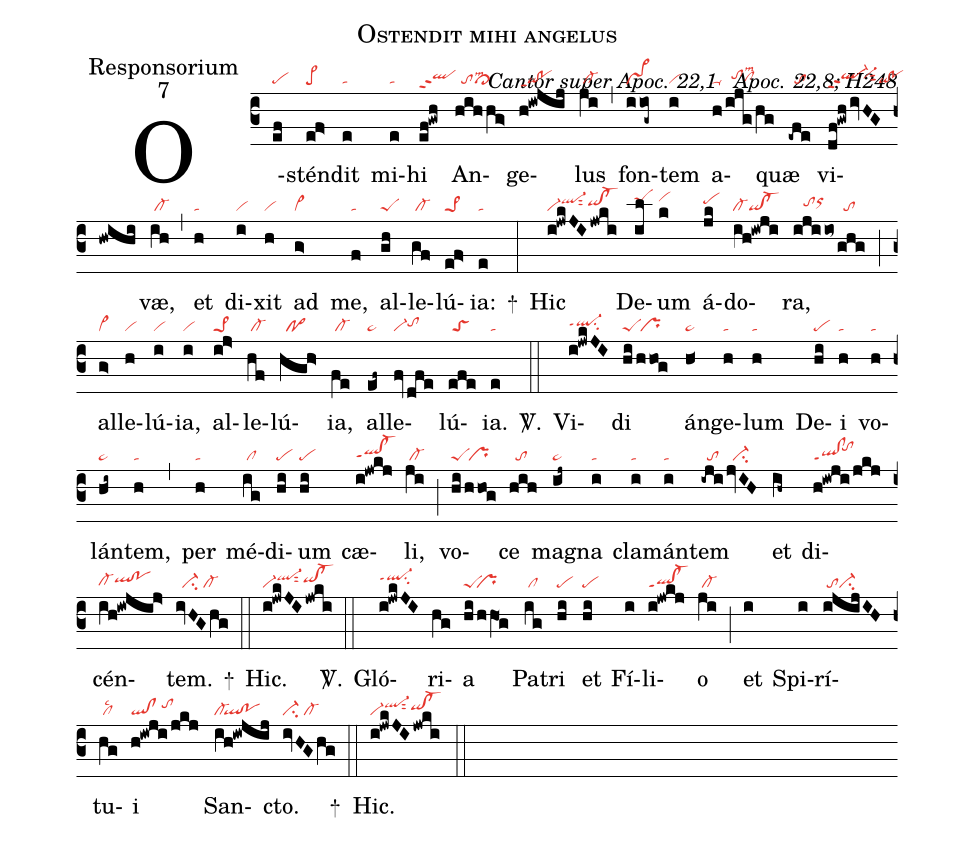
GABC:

name:Ostendit mihi angelus;
office-part:Responsorium;
mode:7;
commentary:ꝶ Cantor super Apoc. 22,1 ꝟ Apoc. 22,8; H248;
nabc-lines:1;
%%
(c3)
O(ef|pe)stén(ef>|pe>)dit(e|ta) mi(e|ta)hi(ef!gwh|qlhhppt2)
An(hih/hg>|//tolsm3```cl>)ge(h!iwjij|qi!poppt1)lus(ji|/cl-) (,)
fon(iiog~|pr~)tem(i|vi) a(h|ta-|/ijg/hg|//tohhlsm3```clhg)quæ(-efe|//to)
vi(df!gwh|ql-hhppt2|ivHGhwihi|////vi-hhsut2qi!po)væ,(ih|/cl-) (,)
et(h|ta) di(i|vi)xit(h|vi) ad(g>|vi>) me,(f|ta) al(gh|peS)le(gf|/cl-)lú(ef>|pe>1)ia:(e|ta) +(:)
Hic(i!jwkJIjwki|vi-ql-hisut2qihh!cl-hh) De(il|peShj)um(k|vihj)
á(jk|pehi)do(ih!iwji|cl-qi!cl-)ra,(iji/io~|///tohhorhi|/ghg|//to) (;)
al(g>|vi>)le(h|vi)lú(i|vi)ia,(i|vi) al(ij>|pe>1)le(hf|/cl-)lú(hgh>|//po>)ia,(fe|/cl-)
al(ef~|pe~)le(fvdfe|vi-tohh)lú(efe|/toS)ia.(e|ta) <sp>V/</sp>.(::)
Vi(i!jwkJI|ql-hhppt1su2)di(hi|peS|/hhog|/pr) án(h<|pe~)ge(h|ta)lum(h|ta) De(hi|pe)i(h|ta) vo(h|ta)lán(hi~|pe~)tem,(h|ta) (,)
per(h|ta) mé(ig|/cl)di(hi|pe)um(hi|pe) cæ(i!jwkj|qlhg!cl-hgppt1)li,(ji|/cl-) (;)
vo(hi|peS|/hhog|/pr)ce(hih|//to) ma(ij~|pe~)gna(i|ta) cla(i|ta)mán(i|ta)tem(-iji|//to|jvIH|//ci-) et(ih~) di(h!iwji/jkj|ql!clppt1``tohj)cén(ih!iwjij>|cl-hgqlhh!pohh)tem.(ivHGhg|//ci-/cl-) +(::)
Hic.(i!jwkJIjwki|vi-ql-hisut2qihh!cl-hh) <sp>V/</sp>.(::)
Gló(i!jwkJI|ql-hippt1su2)ri(hg)a(hi/hhO1g|peS``pr) Pa(ig|/cl)tri(hi|pe) et(hi|pe) Fí(i)li(i!jwkj|ql!cl-ppt1)o(ji|/cl-) (;)
et(i) Spi(i)rí(i!@jijIH|/toci-)tu(hg|/cllsc2)i(h!iwji/jkj|ql!cl/tohi) San(ih!iw!@jij|cl-``ql!po)cto.(ivHGhg|ci-/cl-) +(::)
Hic.(i!jwkJIjwki|vi-ql-hisut2qihh!cl-hh) (::)
